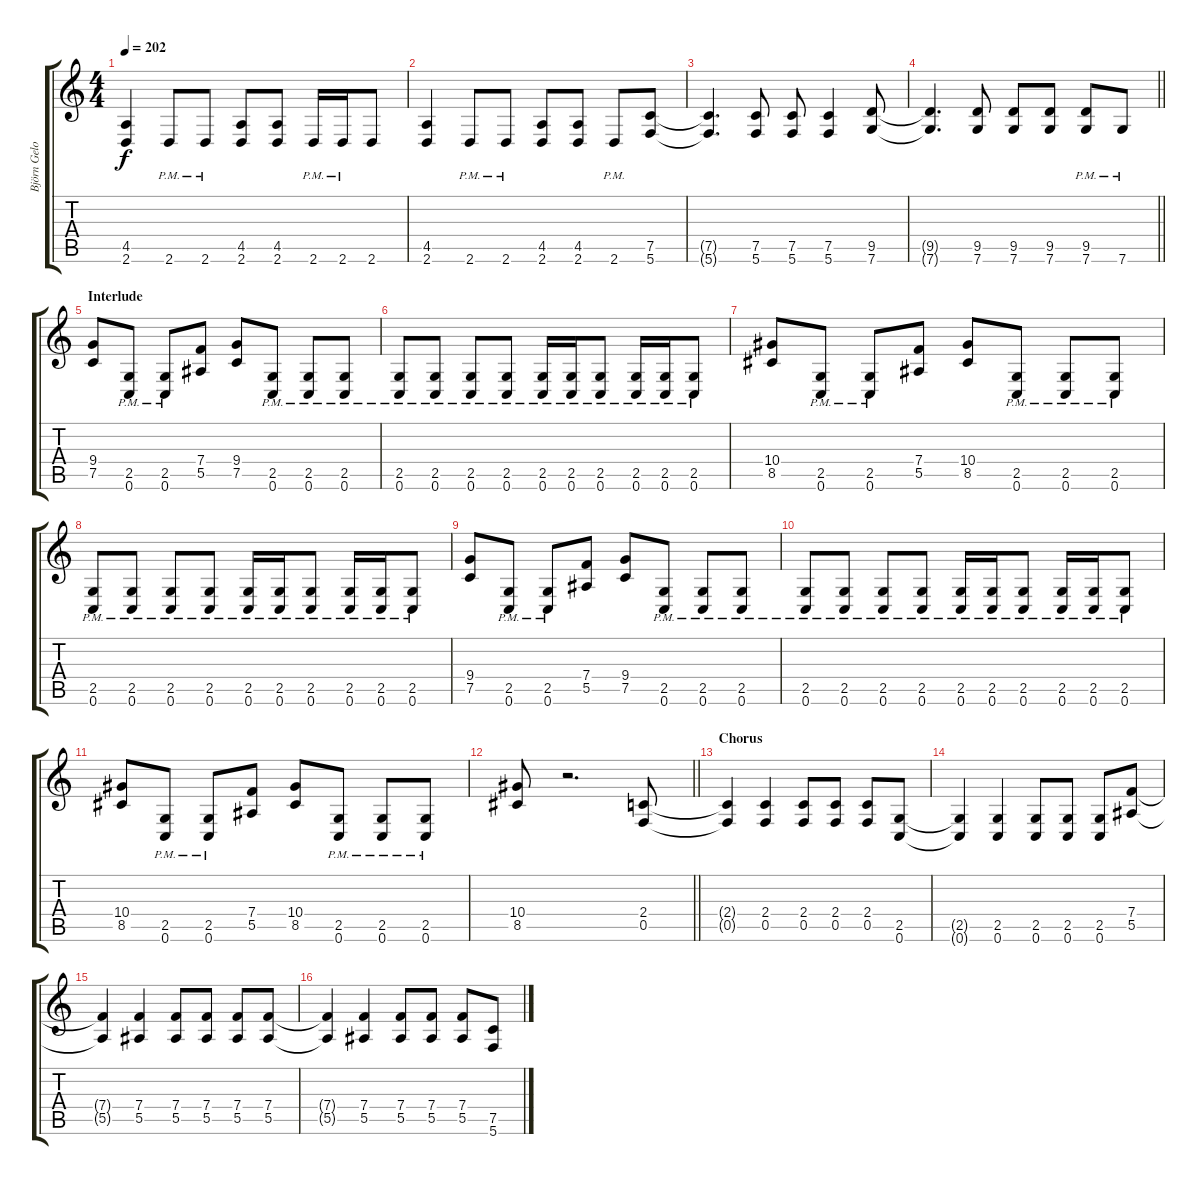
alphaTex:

\track ("Björn Gelotte" "Björn Gelo") {instrument distortionguitar}
\staff {score tabs}
\tuning (C4 G3 Eb3 Bb2 F2 C2) {hide}
\ts (4 4)
\tempo 202
\clef g2
\ks c
(4.5 2.6).4{dy f} 2.6{pm}.8 2.6{pm}.8 (4.5 2.6).8 (4.5 2.6).8 2.6{pm}.16 2.6{pm}.16 2.6.8 |
(4.5 2.6).4 2.6{pm}.8 2.6{pm}.8 (4.5 2.6).8 (4.5 2.6).8 2.6{pm}.8 (7.5 5.6).8 |
(7.5{t} 5.6{t}).4{d} (7.5 5.6).8 (7.5 5.6).8 (7.5 5.6).4 (9.5 7.6).8 |
\barLineRight lightlight
(9.5{t} 7.6{t}).4{d} (9.5 7.6).8 (9.5 7.6).8 (9.5 7.6).8 (9.5{pm} 7.6{pm}).8 7.6{pm}.8 |
\section ("" "Interlude")
(9.4 7.5).8 (2.5{pm} 0.6{pm}).8 (2.5{pm} 0.6{pm}).8 (7.4 5.5).8 (9.4 7.5).8 (2.5{pm} 0.6{pm}).8 (2.5{pm} 0.6{pm}).8 (2.5{pm} 0.6{pm}).8 |
(2.5{pm} 0.6{pm}).8 (2.5{pm} 0.6{pm}).8 (2.5{pm} 0.6{pm}).8 (2.5{pm} 0.6{pm}).8 (2.5{pm} 0.6{pm}).16 (2.5{pm} 0.6{pm}).16 (2.5{pm} 0.6{pm}).8 (2.5{pm} 0.6{pm}).16 (2.5{pm} 0.6{pm}).16 (2.5{pm} 0.6{pm}).8 |
(10.4 8.5).8 (2.5{pm} 0.6{pm}).8 (2.5{pm} 0.6{pm}).8 (7.4 5.5).8 (10.4 8.5).8 (2.5{pm} 0.6{pm}).8 (2.5{pm} 0.6{pm}).8 (2.5{pm} 0.6{pm}).8 |
(2.5{pm} 0.6{pm}).8 (2.5{pm} 0.6{pm}).8 (2.5{pm} 0.6{pm}).8 (2.5{pm} 0.6{pm}).8 (2.5{pm} 0.6{pm}).16 (2.5{pm} 0.6{pm}).16 (2.5{pm} 0.6{pm}).8 (2.5{pm} 0.6{pm}).16 (2.5{pm} 0.6{pm}).16 (2.5{pm} 0.6{pm}).8 |
(9.4 7.5).8 (2.5{pm} 0.6{pm}).8 (2.5{pm} 0.6{pm}).8 (7.4 5.5).8 (9.4 7.5).8 (2.5{pm} 0.6{pm}).8 (2.5{pm} 0.6{pm}).8 (2.5{pm} 0.6{pm}).8 |
(2.5{pm} 0.6{pm}).8 (2.5{pm} 0.6{pm}).8 (2.5{pm} 0.6{pm}).8 (2.5{pm} 0.6{pm}).8 (2.5{pm} 0.6{pm}).16 (2.5{pm} 0.6{pm}).16 (2.5{pm} 0.6{pm}).8 (2.5{pm} 0.6{pm}).16 (2.5{pm} 0.6{pm}).16 (2.5{pm} 0.6{pm}).8 |
(10.4 8.5).8 (2.5{pm} 0.6{pm}).8 (2.5{pm} 0.6{pm}).8 (7.4 5.5).8 (10.4 8.5).8 (2.5{pm} 0.6{pm}).8 (2.5{pm} 0.6{pm}).8 (2.5{pm} 0.6{pm}).8 |
\barLineRight lightlight
(10.4 8.5).8 r.2{d} (2.4 0.5).8 |
\section ("" "Chorus")
(2.4{t} 0.5{t}).4 (2.4 0.5).4 (2.4 0.5).8 (2.4 0.5).8 (2.4 0.5).8 (2.5 0.6).8 |
(2.5{t} 0.6{t}).4 (2.5 0.6).4 (2.5 0.6).8 (2.5 0.6).8 (2.5 0.6).8 (7.4 5.5).8 |
(7.4{t} 5.5{t}).4 (7.4 5.5).4 (7.4 5.5).8 (7.4 5.5).8 (7.4 5.5).8 (7.4 5.5).8 |
(7.4{t} 5.5{t}).4 (7.4 5.5).4 (7.4 5.5).8 (7.4 5.5).8 (7.4 5.5).8 (7.5 5.6).8
